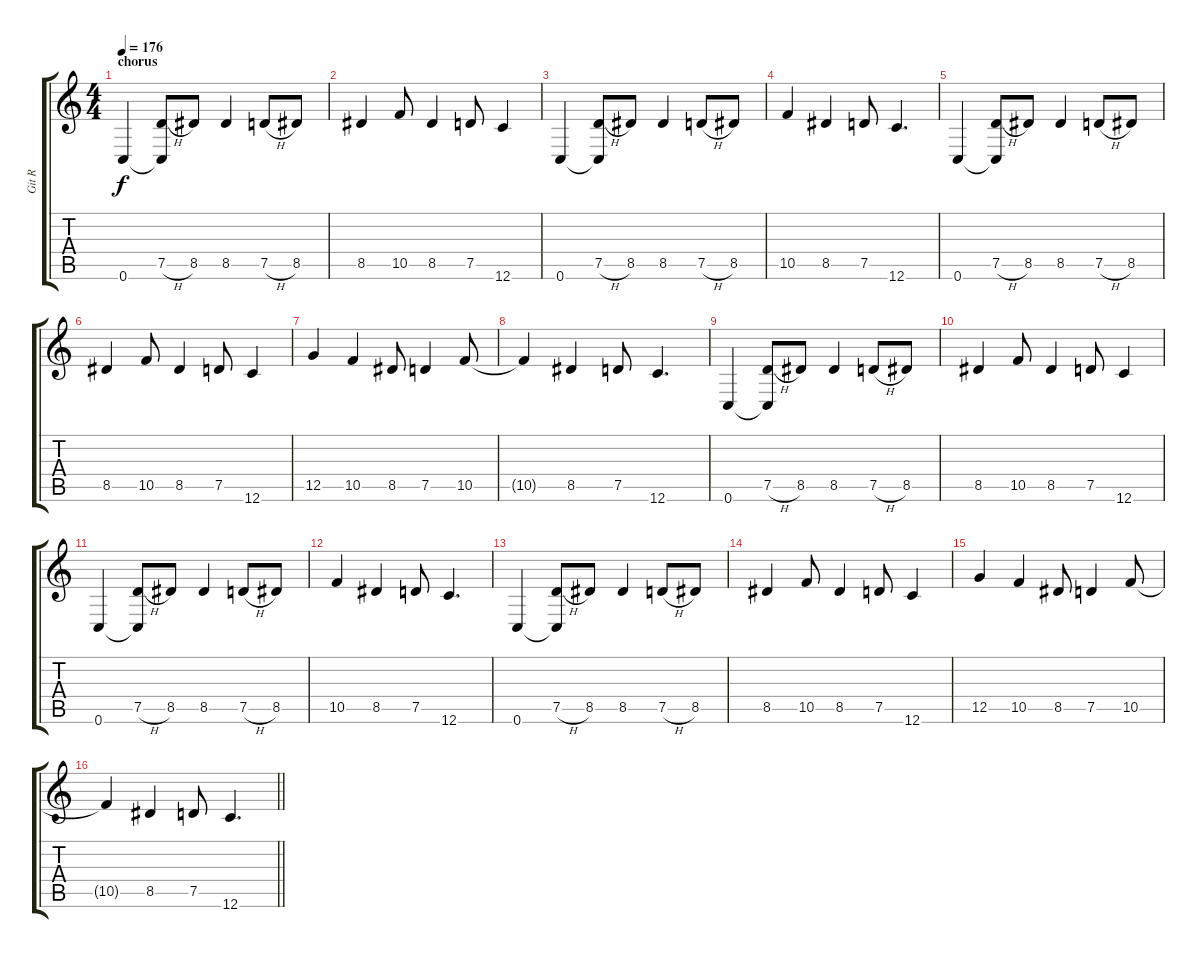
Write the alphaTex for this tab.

\track ("Git R" "Git R") {instrument distortionguitar}
\staff {score tabs}
\tuning (D4 A3 F3 C3 G2 C2) {hide}
\ts (4 4)
\section ("" "chorus")
\tempo 176
\clef g2
\ks c
0.6.4{dy f} (7.5{h} 0.6{t}).8 8.5.8 8.5.4 7.5{h}.8 8.5.8 |
8.5.4 10.5.8 8.5.4 7.5.8 12.6.4 |
0.6.4 (7.5{h} 0.6{t}).8 8.5.8 8.5.4 7.5{h}.8 8.5.8 |
10.5.4 8.5.4 7.5.8 12.6.4{d} |
0.6.4 (7.5{h} 0.6{t}).8 8.5.8 8.5.4 7.5{h}.8 8.5.8 |
8.5.4 10.5.8 8.5.4 7.5.8 12.6.4 |
12.5.4 10.5.4 8.5.8 7.5.4 10.5.8 |
10.5{t}.4 8.5.4 7.5.8 12.6.4{d} |
0.6.4 (7.5{h} 0.6{t}).8 8.5.8 8.5.4 7.5{h}.8 8.5.8 |
8.5.4 10.5.8 8.5.4 7.5.8 12.6.4 |
0.6.4 (7.5{h} 0.6{t}).8 8.5.8 8.5.4 7.5{h}.8 8.5.8 |
10.5.4 8.5.4 7.5.8 12.6.4{d} |
0.6.4 (7.5{h} 0.6{t}).8 8.5.8 8.5.4 7.5{h}.8 8.5.8 |
8.5.4 10.5.8 8.5.4 7.5.8 12.6.4 |
12.5.4 10.5.4 8.5.8 7.5.4 10.5.8 |
\barLineRight lightlight
10.5{t}.4 8.5.4 7.5.8 12.6.4{d}
